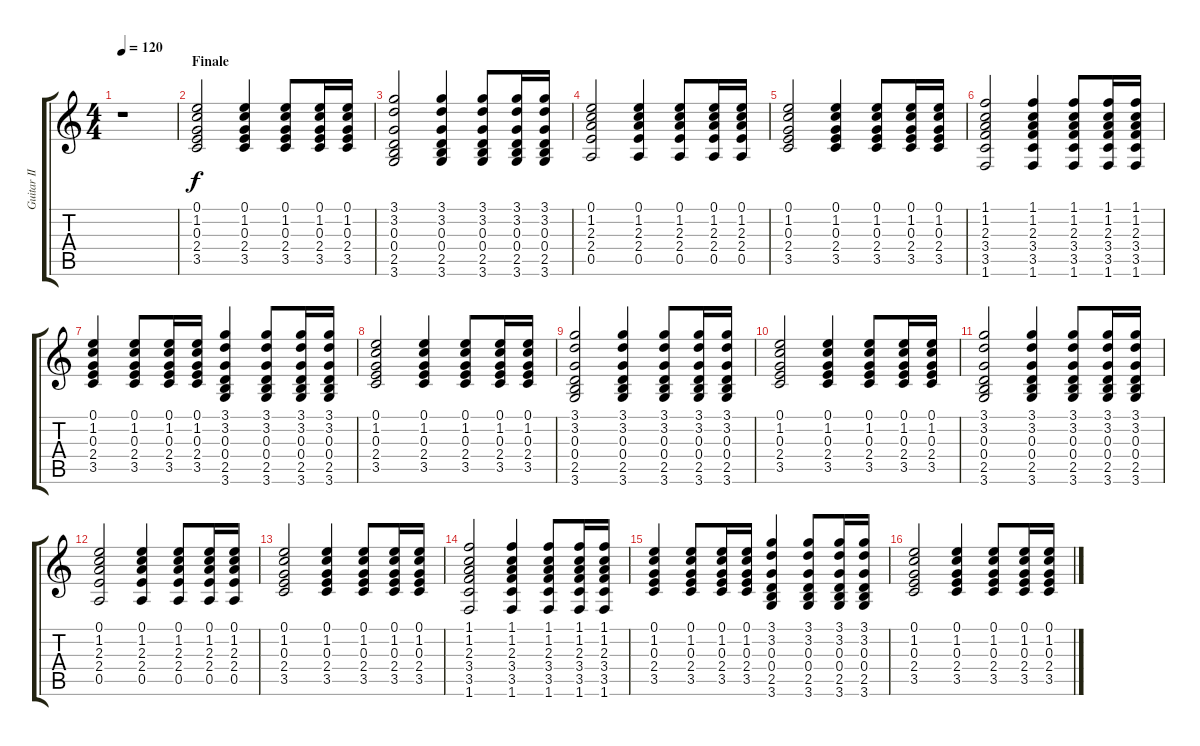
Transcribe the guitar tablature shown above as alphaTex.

\track ("Guitar II" "Guitar II") {instrument electricguitarjazz}
\staff {score tabs}
\tuning (E4 B3 G3 D3 A2 E2) {hide}
\ts (4 4)
\tempo 120
\clef g2
\ks c
r.1{dy f} |
\section ("" "Finale")
(0.1 1.2 0.3 2.4 3.5).2 (0.1 1.2 0.3 2.4 3.5).4 (0.1 1.2 0.3 2.4 3.5).8 (0.1 1.2 0.3 2.4 3.5).16 (0.1 1.2 0.3 2.4 3.5).16 |
(3.1 3.2 0.3 0.4 2.5 3.6).2 (3.1 3.2 0.3 0.4 2.5 3.6).4 (3.1 3.2 0.3 0.4 2.5 3.6).8 (3.1 3.2 0.3 0.4 2.5 3.6).16 (3.1 3.2 0.3 0.4 2.5 3.6).16 |
(0.1 1.2 2.3 2.4 0.5).2 (0.1 1.2 2.3 2.4 0.5).4 (0.1 1.2 2.3 2.4 0.5).8 (0.1 1.2 2.3 2.4 0.5).16 (0.1 1.2 2.3 2.4 0.5).16 |
(0.1 1.2 0.3 2.4 3.5).2 (0.1 1.2 0.3 2.4 3.5).4 (0.1 1.2 0.3 2.4 3.5).8 (0.1 1.2 0.3 2.4 3.5).16 (0.1 1.2 0.3 2.4 3.5).16 |
(1.1 1.2 2.3 3.4 3.5 1.6).2 (1.1 1.2 2.3 3.4 3.5 1.6).4 (1.1 1.2 2.3 3.4 3.5 1.6).8 (1.1 1.2 2.3 3.4 3.5 1.6).16 (1.1 1.2 2.3 3.4 3.5 1.6).16 |
(0.1 1.2 0.3 2.4 3.5).4 (0.1 1.2 0.3 2.4 3.5).8 (0.1 1.2 0.3 2.4 3.5).16 (0.1 1.2 0.3 2.4 3.5).16 (3.1 3.2 0.3 0.4 2.5 3.6).4 (3.1 3.2 0.3 0.4 2.5 3.6).8 (3.1 3.2 0.3 0.4 2.5 3.6).16 (3.1 3.2 0.3 0.4 2.5 3.6).16 |
(0.1 1.2 0.3 2.4 3.5).2 (0.1 1.2 0.3 2.4 3.5).4 (0.1 1.2 0.3 2.4 3.5).8 (0.1 1.2 0.3 2.4 3.5).16 (0.1 1.2 0.3 2.4 3.5).16 |
(3.1 3.2 0.3 0.4 2.5 3.6).2 (3.1 3.2 0.3 0.4 2.5 3.6).4 (3.1 3.2 0.3 0.4 2.5 3.6).8 (3.1 3.2 0.3 0.4 2.5 3.6).16 (3.1 3.2 0.3 0.4 2.5 3.6).16 |
(0.1 1.2 0.3 2.4 3.5).2 (0.1 1.2 0.3 2.4 3.5).4 (0.1 1.2 0.3 2.4 3.5).8 (0.1 1.2 0.3 2.4 3.5).16 (0.1 1.2 0.3 2.4 3.5).16 |
(3.1 3.2 0.3 0.4 2.5 3.6).2 (3.1 3.2 0.3 0.4 2.5 3.6).4 (3.1 3.2 0.3 0.4 2.5 3.6).8 (3.1 3.2 0.3 0.4 2.5 3.6).16 (3.1 3.2 0.3 0.4 2.5 3.6).16 |
(0.1 1.2 2.3 2.4 0.5).2 (0.1 1.2 2.3 2.4 0.5).4 (0.1 1.2 2.3 2.4 0.5).8 (0.1 1.2 2.3 2.4 0.5).16 (0.1 1.2 2.3 2.4 0.5).16 |
(0.1 1.2 0.3 2.4 3.5).2 (0.1 1.2 0.3 2.4 3.5).4 (0.1 1.2 0.3 2.4 3.5).8 (0.1 1.2 0.3 2.4 3.5).16 (0.1 1.2 0.3 2.4 3.5).16 |
(1.1 1.2 2.3 3.4 3.5 1.6).2 (1.1 1.2 2.3 3.4 3.5 1.6).4 (1.1 1.2 2.3 3.4 3.5 1.6).8 (1.1 1.2 2.3 3.4 3.5 1.6).16 (1.1 1.2 2.3 3.4 3.5 1.6).16 |
(0.1 1.2 0.3 2.4 3.5).4 (0.1 1.2 0.3 2.4 3.5).8 (0.1 1.2 0.3 2.4 3.5).16 (0.1 1.2 0.3 2.4 3.5).16 (3.1 3.2 0.3 0.4 2.5 3.6).4 (3.1 3.2 0.3 0.4 2.5 3.6).8 (3.1 3.2 0.3 0.4 2.5 3.6).16 (3.1 3.2 0.3 0.4 2.5 3.6).16 |
(0.1 1.2 0.3 2.4 3.5).2 (0.1 1.2 0.3 2.4 3.5).4 (0.1 1.2 0.3 2.4 3.5).8 (0.1 1.2 0.3 2.4 3.5).16 (0.1 1.2 0.3 2.4 3.5).16
